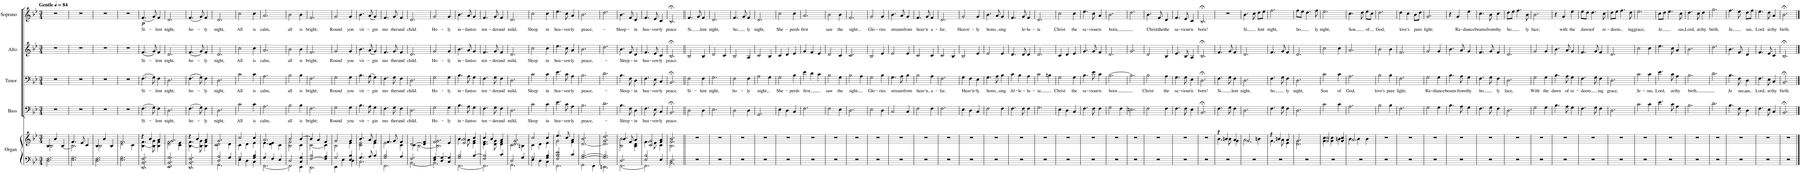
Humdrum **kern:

**kern	**kern	**kern	**text	**kern	**text	**kern	**text	**kern	**text	**dynam
*part5	*part5	*part4	*part4	*part3	*part3	*part2	*part2	*part1	*part1	*part1
*staff6	*staff5	*staff4	*staff4	*staff3	*staff3	*staff2	*staff2	*staff1	*staff1	*staff1
*I"Organ	*	*I"Bass	*	*I"Tenor	*	*I"Alto	*	*I"Soprano	*	*
*I'Org.	*	*I'B.	*	*I'T.	*	*I'A.	*	*I'S.	*	*
*clefF4	*clefG2	*clefF4	*	*clefF4	*	*clefG2	*	*clefG2	*	*
*k[b-e-]	*k[b-e-]	*k[b-e-]	*	*k[b-e-]	*	*k[b-e-]	*	*k[b-e-]	*	*
*M3/4	*M3/4	*M3/4	*	*M3/4	*	*M3/4	*	*M3/4	*	*
*MM84	*MM84	*MM84	*	*MM84	*	*MM84	*	*MM84	*	*
=1	=1	=1	=1	=1	=1	=1	=1	=1	=1	=1
*	*^	*	*	*	*	*	*	*	*	*
!	!	!	!	!	!	!	!	!	!LO:TX:a:B:t=Gentle	!	!
2.D\ 2.F\	4B-/	2B-\	2.r	.	2.r	.	2.r	.	2.r	.	.
.	4b-/	.	.	.	.	.	.	.	.	.	.
.	[<4B-/	4ryy	.	.	.	.	.	.	.	.	.
=2	=2	=2	=2	=2	=2	=2	=2	=2	=2	=2	=2
2.E-\ 2.G\	4.f/	2.B-\]	2.r	.	2.r	.	2.r	.	2.r	.	.
.	8e-/	.	.	.	.	.	.	.	.	.	.
.	4c/	.	.	.	.	.	.	.	.	.	.
=3	=3	=3	=3	=3	=3	=3	=3	=3	=3	=3	=3
2.D\ 2.F\	4B-/	2B-\	2.r	.	2.r	.	2.r	.	2.r	.	.
.	4b-/	.	.	.	.	.	.	.	.	.	.
.	4B-/	4ryy	.	.	.	.	.	.	.	.	.
=4	=4	=4	=4	=4	=4	=4	=4	=4	=4	=4	=4
2.E-\ 2.G\	2.f/	2d\	2.r	.	2.r	.	2.r	.	2.r	.	.
.	.	4c\	.	.	.	.	.	.	.	.	.
=5	=5	=5	=5	=5	=5	=5	=5	=5	=5	=5	=5
!	!	!	!	!LO:LY:b	!	!LO:LY:b	!	!LO:LY:b	!	!LO:LY:b	!LO:DY:b
2.DD/ 2.BB-/ 2.F/	4r	[4.B-\ 4.f\	(4.F\	Si-	((4.F\	Si-	(((4.f/	Si-	(4.f/	Si-	p
.	4b-/	.	.	.	.	.	.	.	.	.	.
.	.	8B-\] 8g\	8G\)	.	8G\))	.	8g/)))	.	8g/)	.	.
!	!	!	!	!LO:LY:b	!	!LO:LY:b	!	!LO:LY:b	!	!LO:LY:b	!
.	4a/	4B-\ 4f\	4F\	-lent	4F\	-lent	4f/	-lent	4f/	-lent	.
=6	=6	=6	=6	=6	=6	=6	=6	=6	=6	=6	=6
!	!	!	!	!LO:LY:b	!	!LO:LY:b	!	!LO:LY:b	!	!LO:LY:b	!
2.EE-/ 2.BB-/ 2.G/	2.g/	2d\ 2f\	2.D\	night,	2.D\	night,	2.d/	night,	2.d/	night,	.
.	.	4c\ 4e-\	.	.	.	.	.	.	.	.	.
=7	=7	=7	=7	=7	=7	=7	=7	=7	=7	=7	=7
!	!	!	!	!LO:LY:b	!	!LO:LY:b	!	!LO:LY:b	!	!LO:LY:b	!
2.DD/ 2.BB-/ 2.F/	4r	[4.B-\ 4.f\	(4.F\	ho-	((4.F\	ho-	(((4.f/	ho-	(4.f/	ho-	.
.	4b-/	.	.	.	.	.	.	.	.	.	.
.	.	8B-\] 8g\	8G\)	.	8G\))	.	8g/)))	.	8g/)	.	.
!	!	!	!	!LO:LY:b	!	!LO:LY:b	!	!LO:LY:b	!	!LO:LY:b	!
.	4a/	4B-\ 4f\	4F\	-ly	4F\	-ly	4f/	-ly	4f/	-ly	.
=8	=8	=8	=8	=8	=8	=8	=8	=8	=8	=8	=8
*^	*	*	*	*	*	*	*	*	*	*	*
!	!	!	!	!	!LO:LY:b	!	!LO:LY:b	!	!LO:LY:b	!	!LO:LY:b	!
2D/ 2A/	2.GG\	2.g/	2c\ 2d\	2.D\	night,	2.D\	night,	2.d/	night,	2.d/	night,	.
4G/	.	.	4d\	.	.	.	.	.	.	.	.	.
=9	=9	=9	=9	=9	=9	=9	=9	=9	=9	=9	=9	=9
!	!	!	!	!	!LO:LY:b	!	!LO:LY:b	!	!LO:LY:b	!	!LO:LY:b	!
2G/	4E-\	2cc/	4c\	2c\	All	2c\	All	2cc\	All	2cc\	All	.
.	4D\	.	4d\	.	.	.	.	.	.	.	.	.
!	!	!	!	!	!LO:LY:b	!	!LO:LY:b	!	!LO:LY:b	!	!LO:LY:b	!
4G/ 4B-/	4C\	4cc/	4e-\	4c\	is	4c\	is	4cc\	is	4cc\	is	.
=10	=10	=10	=10	=10	=10	=10	=10	=10	=10	=10	=10	=10
!	!	!	!	!	!LO:LY:b	!	!LO:LY:b	!	!LO:LY:b	!	!LO:LY:b	!
4G/	[2.FF\	2.a/	[4e-\	2.A\	calm,	2.A\	calm,	2.a/	calm,	2.a/	calm,	.
4F/	.	.	4d\ 4e-\]	.	.	.	.	.	.	.	.	.
4E-/	.	.	4c\	.	.	.	.	.	.	.	.	.
=11	=11	=11	=11	=11	=11	=11	=11	=11	=11	=11	=11	=11
!	!	!	!	!	!LO:LY:b	!	!LO:LY:b	!	!LO:LY:b	!	!LO:LY:b	!
2D/	2FF\]	2b-/	2B-\ 2f\	2B-\	all	2B-\	all	2b-\	all	2b-\	all	.
!	!	!	!	!	!LO:LY:b	!	!LO:LY:b	!	!LO:LY:b	!	!LO:LY:b	!
4C/ 4G/	4EE-\	[4b-/	4c\	4B-\	is	4B-\	is	4b-\	is	4b-\	is	.
=12	=12	=12	=12	=12	=12	=12	=12	=12	=12	=12	=12	=12
!	!	!	!	!	!LO:LY:b	!	!LO:LY:b	!	!LO:LY:b	!	!LO:LY:b	!
[2F/ 2B-/	2.DD\	4b-/]	[2c\	2.F\	bright;	2.F\	bright;	2.f/	bright;	2.f/	bright;	.
.	.	4a/	.	.	.	.	.	.	.	.	.	.
4F/] 4A/	.	4f/	4c\]	.	.	.	.	.	.	.	.	.
=13	=13	=13	=13	=13	=13	=13	=13	=13	=13	=13	=13	=13
!	!	!	!	!	!LO:LY:b	!	!LO:LY:b	!	!LO:LY:b	!	!LO:LY:b	!
2G/	4EE-\	2g/	2B-\	2G\	Round	2G\	Round	2g/	Round	2g/	Round	.
.	4E-\	.	.	.	.	.	.	.	.	.	.	.
!	!	!	!	!	!LO:LY:b	!	!LO:LY:b	!	!LO:LY:b	!	!LO:LY:b	!
4E-/ 4B-/	4D\	4g/	4e-\	4G\	you	4G\	you	4g/	you	4g/	yon	.
=14	=14	=14	=14	=14	=14	=14	=14	=14	=14	=14	=14	=14
!	!	!	!	!	!LO:LY:b	!	!LO:LY:b	!	!LO:LY:b	!	!LO:LY:b	!
4.G/	2.C\	4.b-/	2c\ 2e-\	4.B-\	vir-	4.B-\	vir-	4.b-\	vir-	4.b-\	vir-	.
8A/	.	8a/	.	8A\	.	(8A\	.	(8a/	.	(8a/	.	.
!	!	!	!	!	!LO:LY:b	!	!LO:LY:b	!	!LO:LY:b	!	!LO:LY:b	!
4B-/	.	4g/	4e-\ 4g\	4G\	-gin	4G\)	-gin	4g/)	-gin	4g/)	-gin	.
=15	=15	=15	=15	=15	=15	=15	=15	=15	=15	=15	=15	=15
!	!	!	!	!	!LO:LY:b	!	!LO:LY:b	!	!LO:LY:b	!	!LO:LY:b	!
2G/ 2B-/	2.FF\	4.f/	2e-\	4.F\	mo	4.F\	mo	4.f/	mo	4.f/	mo	.
!	!	!	!	!	!LO:LY:b	!	!LO:LY:b	!	!LO:LY:b	!	!LO:LY:b	!
.	.	8g/	.	8G\	ther	8G\	ther	8g/	ther	8g/	ther	.
!	!	!	!	!	!LO:LY:b	!	!LO:LY:b	!	!LO:LY:b	!	!LO:LY:b	!
4A/	.	4f/	4c\	4F\	and	4F\	and	4f/	and	4f/	and	.
=16	=16	=16	=16	=16	=16	=16	=16	=16	=16	=16	=16	=16
!	!	!	!	!	!LO:LY:b	!	!LO:LY:b	!	!LO:LY:b	!	!LO:LY:b	!
2.F/	[2.BB-\	[2d/	4c\	2.D\	child.	2.D\	child.	2.d/	child.	2.d/	child.	.
.	.	.	[2B-\	.	.	.	.	.	.	.	.	.
.	.	4d/] 4f/	.	.	.	.	.	.	.	.	.	.
=17	=17	=17	=17	=17	=17	=17	=17	=17	=17	=17	=17	=17
!	!	!	!	!	!LO:LY:b	!	!LO:LY:b	!	!LO:LY:b	!	!LO:LY:b	!
4E-/ [4G/	2.BB-\]	2f/	2.B-\] 2.g\	2G\	Ho-	2G\	Ho-	2g/	Ho-	2g/	Ho-	.
4D/ 4G/_	.	.	.	.	.	.	.	.	.	.	.	.
!	!	!	!	!	!LO:LY:b	!	!LO:LY:b	!	!LO:LY:b	!	!LO:LY:b	!
4C/ 4G/]	.	4e-/	.	4G\	-ly	4G\	-ly	4g/	-ly	4g/	-ly	.
=18	=18	=18	=18	=18	=18	=18	=18	=18	=18	=18	=18	=18
!	!	!	!	!	!LO:LY:b	!	!LO:LY:b	!	!LO:LY:b	!	!LO:LY:b	!
2G/ 2B-/	[2.FF\	2e-/ 2b-/	4.b-\	4.B-\	in-	4.B-\	in-	4.b-\	in-	4.b-\	in-	.
!	!	!	!	!	!LO:LY:b	!	!LO:LY:b	!	!LO:LY:b	!	!LO:LY:b	!
.	.	.	8a\	8A\	-fant	8A\	-fant	8a/	-fant	8a/	-fant	.
!	!	!	!	!	!LO:LY:b	!	!LO:LY:b	!	!LO:LY:b	!	!LO:LY:b	!
[4B-/	.	4cc/	4e-\ 4g\	4G\	so	4G\	so	4g/	so	4g/	so	.
=19	=19	=19	=19	=19	=19	=19	=19	=19	=19	=19	=19	=19
!	!	!	!	!	!LO:LY:b	!	!LO:LY:b	!	!LO:LY:b	!	!LO:LY:b	!
2F/ 2B-/]	2.FF\]	4cc/	4.d\ 4.f\	4.F\	ten-	4.F\	ten-	4.f/	ten-	4.f/	ten-	.
.	.	4b-/	.	.	.	.	.	.	.	.	.	.
!	!	!	!	!	!LO:LY:b	!	!LO:LY:b	!	!LO:LY:b	!	!LO:LY:b	!
.	.	.	8d\ 8g\	8G\	-der	8G\	-der	8g/	-der	8g/	-der	.
!	!	!	!	!	!LO:LY:b	!	!LO:LY:b	!	!LO:LY:b	!	!LO:LY:b	!
4c/	.	4a/	4d\ 4f\	4F\	and	4F\	and	4f/	and	4f/	and	.
=20	=20	=20	=20	=20	=20	=20	=20	=20	=20	=20	=20	=20
!	!	!	!	!	!LO:LY:b	!	!LO:LY:b	!	!LO:LY:b	!	!LO:LY:b	!
2D/	2.GG\	2.d/ 2.g/	2c\	2.D\	mild,	2.D\	mild,	2.d/	mild,	2.d/	mild,	.
4G/	.	.	4Bn\	.	.	.	.	.	.	.	.	.
=21	=21	=21	=21	=21	=21	=21	=21	=21	=21	=21	=21	=21
!	!	!	!	!	!LO:LY:b	!	!LO:LY:b	!	!LO:LY:b	!	!LO:LY:b	!
2G/	4E-\	2cc/	4c\	2c\	Sleep	2c\	Sleep	2cc\	Sleep	2cc\	Sleep	.
.	4D\	.	4d\	.	.	.	.	.	.	.	.	.
!	!	!	!	!	!LO:LY:b	!	!LO:LY:b	!	!LO:LY:b	!	!LO:LY:b	!
4G/ 4B-/	4C\	4cc/	4e-\	4c\	in	4c\	in	4cc\	in	4cc\	in	.
=22	=22	=22	=22	=22	=22	=22	=22	=22	=22	=22	=22	=22
!	!	!	!	!	!LO:LY:b	!	!LO:LY:b	!	!LO:LY:b	!	!LO:LY:b	!
2F/ 2B-/ 2e-/	2.FF\	4.ee-/	2g\	4.e-\	hea-	4.e-\	hea-	4.ee-\	hea-	4.ee-\	hea-	.
!	!	!	!	!	!LO:LY:b	!	!LO:LY:b	!	!LO:LY:b	!	!LO:LY:b	!
.	.	8cc/	.	8c\	-ven-	8c\	-ven-	8cc\	-ven-	8cc\	-ven-	.
!	!	!	!	!	!LO:LY:b	!	!LO:LY:b	!	!LO:LY:b	!	!LO:LY:b	!
4c/	.	4a/	4f\ 4a\	4A\	-ly	4A\	-ly	4a/	-ly	4a/	-ly	.
=23	=23	=23	=23	=23	=23	=23	=23	=23	=23	=23	=23	=23
!	!	!	!	!	!LO:LY:b	!	!LO:LY:b	!	!LO:LY:b	!	!LO:LY:b	!
*	*	*v	*v	*	*	*	*	*	*	*	*	*
[2.G/ [2.B-/	2GG\	[2.d/ 2.b-/	2.B-\	peace,-	2.B-\	peace,-	2.b-\	peace,-	2.b-\	peace,-	.
.	4FF\	.	.	.	.	.	.	.	.	.	.
=24	=24	=24	=24	=24	=24	=24	=24	=24	=24	=24	=24
2.G/] 2.B-/]	2.EEn\	2.d/] 2.g/ 2.dd/	2.d\	.	2.d\	.	2.dd\	.	2.dd\	.	.
=25	=25	=25	=25	=25	=25	=25	=25	=25	=25	=25	=25
*	*	*^	*	*	*	*	*	*	*	*	*
!	!	!	!	!	!LO:LY:b	!	!LO:LY:b	!	!LO:LY:b	!	!LO:LY:b	!
2.D/	[2.FF\	4.b-/	2B-\ 2b-\	4.B-\	-Sleep-	4.B-\	-Sleep-	4.b-\	-Sleep-	4.b-\	-Sleep-	.
.	.	8f/	.	8F\	.	8F\	.	8f/	.	8f/	.	.
!	!	!	!	!	!LO:LY:b	!	!LO:LY:b	!	!LO:LY:b	!	!LO:LY:b	!
.	.	4a/	4B-\ 4d\	4D\	in	4D\	in	4d/	in	4d/	in	.
=26	=26	=26	=26	=26	=26	=26	=26	=26	=26	=26	=26	=26
!	!	!	!	!	!LO:LY:b	!	!LO:LY:b	!	!LO:LY:b	!	!LO:LY:b	!
2E-/ 2B-/	2.FF\]	2c/ 2g/	4.f\	4.F\	hea-	4.F\	hea-	4.f/	hea-	4.f/	hea-	.
!	!	!	!	!	!LO:LY:b	!	!LO:LY:b	!	!LO:LY:b	!	!LO:LY:b	!
.	.	.	8e-\	8E-\	-ven-	8E-\	-ven-	8e-/	-ven-	8e-/	-ven-	.
!	!	!	!	!	!LO:LY:b	!	!LO:LY:b	!	!LO:LY:b	!	!LO:LY:b	!
4E-/	.	4f/ 4a/	4c\	4C/	-ly	4C/	-ly	4c/	-ly	4c/	-ly	.
=27	=27	=27	=27	=27	=27	=27	=27	=27	=27	=27	=27	=27
!	!	!	!	!	!LO:LY:b	!	!LO:LY:b	!	!LO:LY:b	!	!LO:LY:b	!
2.D/	2.BB-\	2.f/ 2.b-/	2.B-\	2.BB-;</	peace.	2.BB-;</	peace.	2.B-;</	peace.	2.B-;</	peace.	.
=28||	=28||	=28||	=28||	=28||	=28||	=28||	=28||	=28||	=28||	=28||	=28||	=28||
!	!	!	!	!	!	!	!LO:LY:b	!	!	!	!LO:LY:b	!
*v	*v	*	*	*	*	*	*	*	*	*	*	*
*	*v	*v	*	*	*	*	*	*	*	*	*
2.r	2.r	2D\	.	2F\	Si-	2B-/	.	4.f/	Si	.
.	.	.	.	.	.	.	.	8g/	.	.
!	!	!	!	!	!LO:LY:b	!	!	!	!LO:LY:b	!
.	.	4D\	.	4F\	-lent	4B-/	.	4f/	lent	.
=29	=29	=29	=29	=29	=29	=29	=29	=29	=29	=29
!	!	!	!	!	!LO:LY:b	!	!	!	!LO:LY:b	!
2.r	2.r	2.E-\	.	2.G\	night,	2d/	.	2.d/	night,	.
.	.	.	.	.	.	4c/	.	.	.	.
=30	=30	=30	=30	=30	=30	=30	=30	=30	=30	=30
!	!	!	!	!	!LO:LY:b	!	!	!	!LO:LY:b	!
2.r	2.r	2D\	.	2F\	ho-	2B-/	.	4.f/	ho	.
.	.	.	.	.	.	.	.	8g/	.	.
!	!	!	!	!	!LO:LY:b	!	!	!	!LO:LY:b	!
.	.	4D\	.	4F\	-ly	4A/	.	4f/	ly	.
=31	=31	=31	=31	=31	=31	=31	=31	=31	=31	=31
!	!	!	!	!	!LO:LY:b	!	!	!	!LO:LY:b	!
2.r	2.r	2.GG/	.	2A\	night,	2c/	.	2.d/	night,	.
.	.	.	.	4G\	.	4B-/	.	.	.	.
=32	=32	=32	=32	=32	=32	=32	=32	=32	=32	=32
!	!	!	!	!	!LO:LY:b	!	!	!	!LO:LY:b	!
2.r	2.r	4E-\	.	2G\	She-	4c/	.	2cc\	She-	.
.	.	4D\	.	.	.	4d/	.	.	.	.
!	!	!	!	!	!LO:LY:b	!	!	!	!LO:LY:b	!
.	.	4C/	.	4B-\	-perds	4e-/	.	4cc\	-perds	.
=33	=33	=33	=33	=33	=33	=33	=33	=33	=33	=33
!	!	!	!	!	!LO:LY:b	!	!	!	!LO:LY:b	!
2.r	2.r	2.F\	.	4e-\	first	4g/	.	2.a/	first	.
.	.	.	.	4d\	.	4f/	.	.	.	.
.	.	.	.	4c\	.	4e-/	.	.	.	.
=34	=34	=34	=34	=34	=34	=34	=34	=34	=34	=34
!	!	!	!	!	!LO:LY:b	!	!	!	!LO:LY:b	!
2.r	2.r	2F\	.	2B-\	saw	2d/	.	2b-\	saw	.
!	!	!	!	!	!LO:LY:b	!	!	!	!LO:LY:b	!
.	.	4E-\	.	4G\	the	4c/	.	4b-\	the	.
=35	=35	=35	=35	=35	=35	=35	=35	=35	=35	=35
!	!	!	!	!	!LO:LY:b	!	!	!	!LO:LY:b	!
2.r	2.r	2.D\	.	2B-\	sight:	2.c/	.	2.f/	sight:	.
.	.	.	.	4A\	.	.	.	.	.	.
=36	=36	=36	=36	=36	=36	=36	=36	=36	=36	=36
!	!	!	!	!	!LO:LY:b	!	!	!	!LO:LY:b	!
2.r	2.r	2E-\	.	2G\	Glo-	2B-/	.	2g/	Glo-	.
!	!	!	!	!	!LO:LY:b	!	!	!	!LO:LY:b	!
.	.	4D\	.	4B-\	-ries	4e-/	.	4g/	-ries	.
=37	=37	=37	=37	=37	=37	=37	=37	=37	=37	=37
!	!	!	!	!	!LO:LY:b	!	!	!	!LO:LY:b	!
2.r	2.r	2C/	.	4.G\	stream	2e-/	.	4.b-\	stream	.
.	.	.	.	8A\	.	.	.	8a/	.	.
!	!	!	!	!	!LO:LY:b	!	!	!	!LO:LY:b	!
.	.	4C/	.	4B-\	from	4e-/	.	4g/	from	.
=38	=38	=38	=38	=38	=38	=38	=38	=38	=38	=38
!	!	!	!	!	!LO:LY:b	!	!	!	!LO:LY:b	!
2.r	2.r	2F\	.	2B-\	heav'n	2c/	.	4.f/	heav'n	.
.	.	.	.	.	.	.	.	8g/	.	.
!	!	!	!	!	!LO:LY:b	!	!	!	!LO:LY:b	!
.	.	4F\	.	4A\	a-	4c/	.	4f/	a-	.
=39	=39	=39	=39	=39	=39	=39	=39	=39	=39	=39
!	!	!	!	!	!LO:LY:b	!	!	!	!LO:LY:b	!
2.r	2.r	2.F\	.	2.F\	-far,	2c/	.	2.d/	far,	.
.	.	.	.	.	.	4B-/	.	.	.	.
=40	=40	=40	=40	=40	=40	=40	=40	=40	=40	=40
!	!	!	!	!	!LO:LY:b	!	!	!	!LO:LY:b	!
2.r	2.r	4E-\	.	4G\	Heav'n-	2B-/	.	2g/	Heavn'-	.
.	.	4D\	.	4F\	.	.	.	.	.	.
!	!	!	!	!	!LO:LY:b	!	!	!	!LO:LY:b	!
.	.	4C/	.	4E-\	-ly	4e-/	.	4g/	-ly	.
=41	=41	=41	=41	=41	=41	=41	=41	=41	=41	=41
!	!	!	!	!	!LO:LY:b	!	!	!	!LO:LY:b	!
2.r	2.r	2F\	.	4.G\	hosts	2e-/	.	4.b-\	hosts	.
.	.	.	.	8A\	.	.	.	8a/	.	.
!	!	!	!	!	!LO:LY:b	!	!	!	!LO:LY:b	!
.	.	4F\	.	4B-\	sing	4e-/	.	4g/	sing	.
=42	=42	=42	=42	=42	=42	=42	=42	=42	=42	=42
!	!	!	!	!	!LO:LY:b	!	!	!	!	!
2.r	2.r	4.F\	.	4c\	Al-	4.d/	.	4.f/	.	.
!	!	!	!	!	!LO:LY:b	!	!	!	!	!
.	.	.	.	4B-\	-le-	.	.	.	.	.
!	!	!	!	!	!	!	!	!	!LO:LY:b	!
.	.	8F\	.	.	.	8d/	.	8g/	-le-	.
!	!	!	!	!	!LO:LY:b	!	!	!	!LO:LY:b	!
.	.	4F\	.	4A\	-lu-	4d/	.	4f/	-lu-	.
=43	=43	=43	=43	=43	=43	=43	=43	=43	=43	=43
!	!	!	!	!	!LO:LY:b	!	!	!	!LO:LY:b	!
2.r	2.r	2.G\	.	2c\	-ia:	2.d/	.	2.d/	-ia	.
.	.	.	.	4Bn\	.	.	.	.	.	.
=44	=44	=44	=44	=44	=44	=44	=44	=44	=44	=44
!	!	!	!	!	!LO:LY:b	!	!	!	!LO:LY:b	!
2.r	2.r	4E-\	.	2G\	Christ	4c/	.	2cc\	Christ	.
.	.	4D\	.	.	.	4d/	.	.	.	.
!	!	!	!	!	!LO:LY:b	!	!	!	!LO:LY:b	!
.	.	4C/	.	4G\	the	4e-/	.	4cc\	the	.
=45	=45	=45	=45	=45	=45	=45	=45	=45	=45	=45
!	!	!	!	!	!LO:LY:b	!	!	!	!LO:LY:b	!
2.r	2.r	4.F\	.	4.B-\	sa-	4.g/	.	4.ee-\	sa-	.
!	!	!	!	!	!LO:LY:b	!	!	!	!LO:LY:b	!
.	.	8F\	.	8e-\	-viour	8g/	.	8cc\	-viour	.
!	!	!	!	!	!LO:LY:b	!	!	!	!LO:LY:b	!
.	.	4F\	.	4c\	is	4f/	.	4a/	is	.
=46	=46	=46	=46	=46	=46	=46	=46	=46	=46	=46
!	!	!	!	!	!LO:LY:b	!	!	!	!LO:LY:b	!
2.r	2.r	2G\	.	[2.B-\	born	2.d/	.	2.b-\	born,	.
.	.	4F\	.	.	.	.	.	.	.	.
=47	=47	=47	=47	=47	=47	=47	=47	=47	=47	=47
2.r	2.r	2.En\	.	2.B-\]	.	2.g/	.	2.dd\	.	.
=48	=48	=48	=48	=48	=48	=48	=48	=48	=48	=48
!	!	!	!	!	!LO:LY:b	!	!	!	!LO:LY:b	!
2.r	2.r	2F\	.	2B-\	Christ	2d/	.	4.b-\	Christ	.
!	!	!	!	!	!	!	!	!	!LO:LY:b	!
.	.	.	.	.	.	.	.	8f/	the	.
!	!	!	!	!	!LO:LY:b	!	!	!	!LO:LY:b	!
.	.	4F\	.	4A\	the	4B-/	.	4d/	the	.
=49	=49	=49	=49	=49	=49	=49	=49	=49	=49	=49
!	!	!	!	!	!LO:LY:b	!	!	!	!LO:LY:b	!
2.r	2.r	4.F\	.	4.G\	sa-	4.e-/	.	4.f/	sa-	.
!	!	!	!	!	!LO:LY:b	!	!	!	!LO:LY:b	!
.	.	8F\	.	8G\	-viour	8B-/	.	8e-/	-viour	.
!	!	!	!	!	!LO:LY:b	!	!	!	!LO:LY:b	!
.	.	4E-\	.	4E-\	is	4A/	.	4c/	is	.
=50	=50	=50	=50	=50	=50	=50	=50	=50	=50	=50
!	!	!	!	!	!LO:LY:b	!	!	!	!LO:LY:b	!
2.r	2.r	2.BB-;</	.	2.D;<\	born!	2.B-;</	.	2.B-;</	born!	.
=51	=51	=51	=51	=51	=51	=51	=51	=51	=51	=51
*	*^	*	*	*	*	*	*	*	*	*
!	!	!	!	!	!	!LO:LY:b	!	!	!	!	!
2.r	4r	4.b-\	4.F\	.	4.F\	Si	4.f/	.	2.r	.	.
.	4bn/	.	.	.	.	.	.	.	.	.	.
.	.	8b\	8G\	.	8G\	.	8g/	.	.	.	.
!	!	!	!	!	!	!LO:LY:b	!	!	!	!	!
.	4a/	4g\	4F\	.	4F\	lent	4f/	.	.	.	.
=52	=52	=52	=52	=52	=52	=52	=52	=52	=52	=52	=52
!	!	!	!	!	!	!LO:LY:b	!	!	!	!LO:LY:b	!
2.r	2.g/	2a\	2.D\	.	2.D\	night,	2.d/	.	4.b-\	Si	.
.	.	.	.	.	.	.	.	.	8cc\	.	.
!	!	!	!	!	!	!	!	!	!	!LO:LY:b	!
.	.	4bn\	.	.	.	.	.	.	8dd\L	lent	.
.	.	.	.	.	.	.	.	.	8ee-\J	.	.
=53	=53	=53	=53	=53	=53	=53	=53	=53	=53	=53	=53
!	!	!	!	!	!	!LO:LY:b	!	!	!	!LO:LY:b	!
2.r	4r	4.g\	4.F\	.	4.F\	ho	4.f/	.	2.ff\	night,	.
.	4bn/	.	.	.	.	.	.	.	.	.	.
.	.	8a\	8G\	.	8G\	.	8g/	.	.	.	.
!	!	!	!	!	!	!LO:LY:b	!	!	!	!	!
.	4a/	4e-\	4F\	.	4F\	ly	4f/	.	.	.	.
=54	=54	=54	=54	=54	=54	=54	=54	=54	=54	=54	=54
!	!	!	!	!	!	!LO:LY:b	!	!	!	!LO:LY:b	!
2.r	2.g/	2.d\ 2.g\	2.D\	.	2.D\	night,	2.d/	.	8ff\L	ho	.
.	.	.	.	.	.	.	.	.	8ee-\J	.	.
.	.	.	.	.	.	.	.	.	4.dd\	.	.
!	!	!	!	!	!	!	!	!	!	!LO:LY:b	!
.	.	.	.	.	.	.	.	.	8ff\	ly	.
=55	=55	=55	=55	=55	=55	=55	=55	=55	=55	=55	=55
!	!	!	!	!	!	!LO:LY:b	!	!	!	!LO:LY:b	!
2.r	2g/ 2cc/	4g\ 4cc\	2c\	.	2c\	Son	2cc\	.	2.ee-\	night,	.
.	.	4g\ 4cc\	.	.	.	.	.	.	.	.	.
!	!	!	!	!	!	!LO:LY:b	!	!	!	!	!
.	4g/ 4cc/	4bn\	4c\	.	4c\	of	4cc\	.	.	.	.
=56	=56	=56	=56	=56	=56	=56	=56	=56	=56	=56	=56
!	!	!	!	!	!	!LO:LY:b	!	!	!	!LO:LY:b	!
2.r	2.a/	4b-\	2.A\	.	2.A\	God,	2.a/	.	4.cc\	Son	.
.	.	4b-\	.	.	.	.	.	.	.	.	.
.	.	.	.	.	.	.	.	.	8dd\	.	.
!	!	!	!	!	!	!	!	!	!	!LO:LY:b	!
.	.	4b-\	.	.	.	.	.	.	8ee-\L	of	.
.	.	.	.	.	.	.	.	.	8cc\J	.	.
*	*v	*v	*	*	*	*	*	*	*	*	*
=57	=57	=57	=57	=57	=57	=57	=57	=57	=57	=57
!	!	!	!	!	!LO:LY:b	!	!	!	!LO:LY:b	!
2.r	2.r	2B-\	.	2B-\	love's	2b-\	.	2.dd\	God,	.
!	!	!	!	!	!LO:LY:b	!	!	!	!	!
.	.	4B-\	.	4B-\	pure	4b-\	.	.	.	.
=58	=58	=58	=58	=58	=58	=58	=58	=58	=58	=58
!	!	!	!	!	!LO:LY:b	!	!	!	!LO:LY:b	!
2.r	2.r	2.F\	.	2.F\	light;	2.f/	.	4dd\	love's	.
.	.	.	.	.	.	.	.	4cc\	.	.
!	!	!	!	!	!	!	!	!	!LO:LY:b	!
.	.	.	.	.	.	.	.	8b-\L	pure	.
.	.	.	.	.	.	.	.	8dd\J	.	.
=59	=59	=59	=59	=59	=59	=59	=59	=59	=59	=59
!	!	!	!	!	!LO:LY:b	!	!	!	!LO:LY:b	!
2.r	2.r	2G\	.	2G\	Ra-	2g/	.	2.g/	light;	.
!	!	!	!	!	!LO:LY:b	!	!	!	!	!
.	.	4G\	.	4G\	-diance	4g/	.	.	.	.
=60	=60	=60	=60	=60	=60	=60	=60	=60	=60	=60
!	!	!	!	!	!LO:LY:b	!	!	!	!	!
2.r	2.r	4.B-\	.	4.B-\	beams	4.b-\	.	4r	.	.
!	!	!	!	!	!	!	!	!	!LO:LY:b	!
.	.	.	.	.	.	.	.	4g/	Ra-	.
!	!	!	!	!	!LO:LY:b	!	!	!	!	!
.	.	8A\	.	8A\	from	8a/	.	.	.	.
!	!	!	!	!	!LO:LY:b	!	!	!	!LO:LY:b	!
.	.	4G\	.	4G\	thy	4g/	.	4ee-\	-diance	.
=61	=61	=61	=61	=61	=61	=61	=61	=61	=61	=61
!	!	!	!	!	!LO:LY:b	!	!	!	!LO:LY:b	!
2.r	2.r	4.F\	.	4.F\	ho	4.f/	.	4.cc\	beams	.
!	!	!	!	!	!	!	!	!	!LO:LY:b	!
.	.	8G\	.	8G\	.	8g/	.	8b-\	from	.
!	!	!	!	!	!LO:LY:b	!	!	!	!LO:LY:b	!
.	.	4F\	.	4F\	ly	4f/	.	4cc\	thy	.
=62	=62	=62	=62	=62	=62	=62	=62	=62	=62	=62
!	!	!	!	!	!LO:LY:b	!	!	!	!LO:LY:b	!
2.r	2.r	2.D\	.	2.D\	face,	2.d/	.	8dd\L	ho	.
.	.	.	.	.	.	.	.	8ee-\J	.	.
.	.	.	.	.	.	.	.	4.ff\	.	.
!	!	!	!	!	!	!	!	!	!LO:LY:b	!
.	.	.	.	.	.	.	.	8b-\	ly	.
=63	=63	=63	=63	=63	=63	=63	=63	=63	=63	=63
!	!	!	!	!	!LO:LY:b	!	!	!	!LO:LY:b	!
2.r	2.r	2G\	.	2G\	With	2g/	.	2.b-\	face,	.
!	!	!	!	!	!LO:LY:b	!	!	!	!	!
.	.	4G\	.	4G\	the	4g/	.	.	.	.
=64	=64	=64	=64	=64	=64	=64	=64	=64	=64	=64
!	!	!	!	!	!LO:LY:b	!	!	!	!	!
2.r	2.r	4.B-\	.	4.B-\	dawn	4.b-\	.	4r	.	.
!	!	!	!	!	!	!	!	!	!LO:LY:b	!
.	.	.	.	.	.	.	.	4g/	with	.
!	!	!	!	!	!LO:LY:b	!	!	!	!	!
.	.	8A\	.	8A\	of	8a/	.	.	.	.
!	!	!	!	!	!LO:LY:b	!	!	!	!LO:LY:b	!
.	.	4G\	.	4G\	re-	4g/	.	4ee-\	the	.
=65	=65	=65	=65	=65	=65	=65	=65	=65	=65	=65
!	!	!	!	!	!LO:LY:b	!	!	!	!LO:LY:b	!
2.r	2.r	4.F\	.	4.F\	-deem	4.f/	.	8ee-\L	dawn	.
.	.	.	.	.	.	.	.	8dd\J	.	.
!	!	!	!	!	!	!	!	!	!LO:LY:b	!
.	.	.	.	.	.	.	.	4.dd\	of	.
.	.	8G\	.	8G\	.	8g/	.	.	.	.
!	!	!	!	!	!LO:LY:b	!	!	!	!	!
.	.	4F\	.	4F\	ing	4f/	.	.	.	.
!	!	!	!	!	!	!	!	!	!LO:LY:b	!
.	.	.	.	.	.	.	.	8cc\	re-	.
=66	=66	=66	=66	=66	=66	=66	=66	=66	=66	=66
!	!	!	!	!	!LO:LY:b	!	!	!	!LO:LY:b	!
2.r	2.r	2.D\	.	2.D\	grace,	2.d/	.	8dd\L	-deem	.
.	.	.	.	.	.	.	.	8ee-\J	.	.
.	.	.	.	.	.	.	.	4.ff\	.	.
!	!	!	!	!	!	!	!	!	!LO:LY:b	!
.	.	.	.	.	.	.	.	8dd\	ing	.
=67	=67	=67	=67	=67	=67	=67	=67	=67	=67	=67
!	!	!	!	!	!LO:LY:b	!	!	!	!LO:LY:b	!
2.r	2.r	2c\	.	2c\	Je-	2cc\	.	2.ee-\	grace,	.
!	!	!	!	!	!LO:LY:b	!	!	!	!	!
.	.	4c\	.	4c\	-sus,	4cc\	.	.	.	.
=68	=68	=68	=68	=68	=68	=68	=68	=68	=68	=68
!	!	!	!	!	!LO:LY:b	!	!	!	!LO:LY:b	!
2.r	2.r	4.e-\	.	4.e-\	Lord,	4.ee-\	.	8cc\L	Je	.
.	.	.	.	.	.	.	.	8dd\J	.	.
.	.	.	.	.	.	.	.	4.ee-\	.	.
!	!	!	!	!	!LO:LY:b	!	!	!	!	!
.	.	8c\	.	8c\	at	8cc\	.	.	.	.
!	!	!	!	!	!LO:LY:b	!	!	!	!	!
.	.	4A\	.	4A\	thy	4a/	.	.	.	.
!	!	!	!	!	!	!	!	!	!LO:LY:b	!
.	.	.	.	.	.	.	.	8cc\	sus,	.
=69	=69	=69	=69	=69	=69	=69	=69	=69	=69	=69
!	!	!	!	!	!LO:LY:b	!	!	!	!LO:LY:b	!
2.r	2.r	2.B-\	.	2.B-\	birth	2.b-\	.	4.dd\	Lord,	.
!	!	!	!	!	!	!	!	!	!LO:LY:b	!
.	.	.	.	.	.	.	.	8cc\	at	.
!	!	!	!	!	!	!	!	!	!LO:LY:b	!
.	.	.	.	.	.	.	.	4dd\	thy	.
=70	=70	=70	=70	=70	=70	=70	=70	=70	=70	=70
!	!	!	!	!	!	!	!	!	!LO:LY:b	!
2.r	2.r	2.d\	.	2.d\	.	2.dd\	.	2.gg\	birth,	.
=71	=71	=71	=71	=71	=71	=71	=71	=71	=71	=71
!	!	!	!	!	!LO:LY:b	!	!	!	!LO:LY:b	!
2.r	2.r	4.B-\	.	4.B-\	-Je	4.b-\	.	4.ff\	Je	.
!	!	!	!	!	!LO:LY:b	!	!	!	!	!
.	.	8F\	.	8F\	sus,	8f/	.	8ee-\	.	.
!	!	!	!	!	!LO:LY:b	!	!	!	!LO:LY:b	!
.	.	4D\	.	4D\	sus,	4d/	.	8dd\L	sus,	.
.	.	.	.	.	.	.	.	8ff\J	.	.
=72	=72	=72	=72	=72	=72	=72	=72	=72	=72	=72
!	!	!	!	!	!LO:LY:b	!	!	!	!LO:LY:b	!
2.r	2.r	4.F\	.	4.F\	Lord,	4.f/	.	4.ee-\	Lord	.
!	!	!	!	!	!LO:LY:b	!	!	!	!LO:LY:b	!
.	.	8E-\	.	8E-\	at	8e-/	.	8dd\	at	.
!	!	!	!	!	!LO:LY:b	!	!	!	!LO:LY:b	!
.	.	4C/	.	4C/	thy	4c/	.	4a/	thy	.
=73	=73	=73	=73	=73	=73	=73	=73	=73	=73	=73
!	!	!	!	!	!LO:LY:b	!	!	!	!LO:LY:b	!
2.r	2.r	2.BB-;</	.	2.BB-;</	birth.	2.B-;</	.	2.b-;<\	birth.	.
==	==	==	==	==	==	==	==	==	==	==
*-	*-	*-	*-	*-	*-	*-	*-	*-	*-	*-
